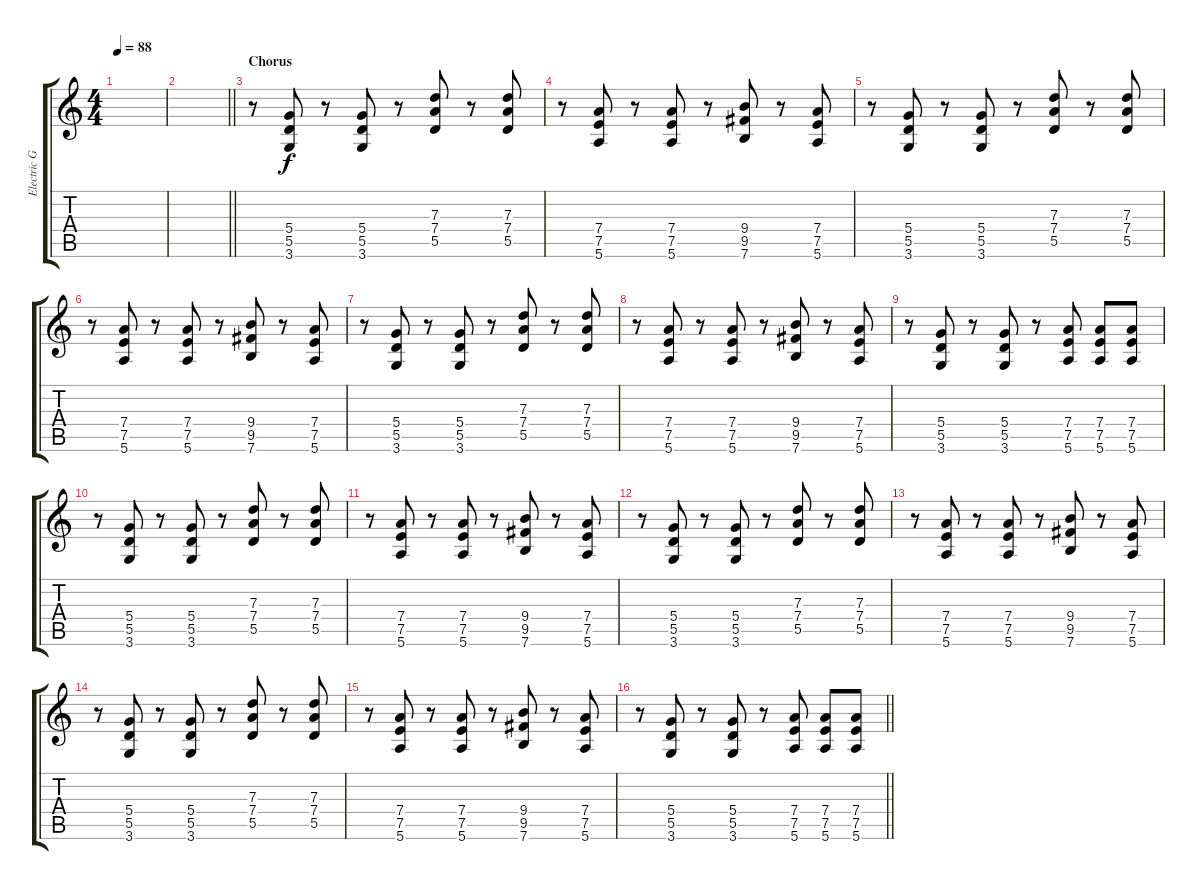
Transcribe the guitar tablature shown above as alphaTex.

\track ("Electric Guitar 1" "Electric G") {instrument overdrivenguitar}
\staff {score tabs}
\tuning (E4 B3 G3 D3 A2 E2) {hide}
\ts (4 4)
\tempo 88
\clef g2
\ks c
|
\barLineRight lightlight
|
\section ("" "Chorus")
r.8 (5.4 5.5 3.6).8 r.8 (5.4 5.5 3.6).8 r.8 (7.3 7.4 5.5).8 r.8 (7.3 7.4 5.5).8 |
r.8 (7.4 7.5 5.6).8 r.8 (7.4 7.5 5.6).8 r.8 (9.4 9.5 7.6).8 r.8 (7.4 7.5 5.6).8 |
r.8 (5.4 5.5 3.6).8 r.8 (5.4 5.5 3.6).8 r.8 (7.3 7.4 5.5).8 r.8 (7.3 7.4 5.5).8 |
r.8 (7.4 7.5 5.6).8 r.8 (7.4 7.5 5.6).8 r.8 (9.4 9.5 7.6).8 r.8 (7.4 7.5 5.6).8 |
r.8 (5.4 5.5 3.6).8 r.8 (5.4 5.5 3.6).8 r.8 (7.3 7.4 5.5).8 r.8 (7.3 7.4 5.5).8 |
r.8 (7.4 7.5 5.6).8 r.8 (7.4 7.5 5.6).8 r.8 (9.4 9.5 7.6).8 r.8 (7.4 7.5 5.6).8 |
r.8 (5.4 5.5 3.6).8 r.8 (5.4 5.5 3.6).8 r.8 (7.4 7.5 5.6).8 (7.4 7.5 5.6).8 (7.4 7.5 5.6).8 |
r.8 (5.4 5.5 3.6).8 r.8 (5.4 5.5 3.6).8 r.8 (7.3 7.4 5.5).8 r.8 (7.3 7.4 5.5).8 |
r.8 (7.4 7.5 5.6).8 r.8 (7.4 7.5 5.6).8 r.8 (9.4 9.5 7.6).8 r.8 (7.4 7.5 5.6).8 |
r.8 (5.4 5.5 3.6).8 r.8 (5.4 5.5 3.6).8 r.8 (7.3 7.4 5.5).8 r.8 (7.3 7.4 5.5).8 |
r.8 (7.4 7.5 5.6).8 r.8 (7.4 7.5 5.6).8 r.8 (9.4 9.5 7.6).8 r.8 (7.4 7.5 5.6).8 |
r.8 (5.4 5.5 3.6).8 r.8 (5.4 5.5 3.6).8 r.8 (7.3 7.4 5.5).8 r.8 (7.3 7.4 5.5).8 |
r.8 (7.4 7.5 5.6).8 r.8 (7.4 7.5 5.6).8 r.8 (9.4 9.5 7.6).8 r.8 (7.4 7.5 5.6).8 |
\barLineRight lightlight
r.8 (5.4 5.5 3.6).8 r.8 (5.4 5.5 3.6).8 r.8 (7.4 7.5 5.6).8 (7.4 7.5 5.6).8 (7.4 7.5 5.6).8
